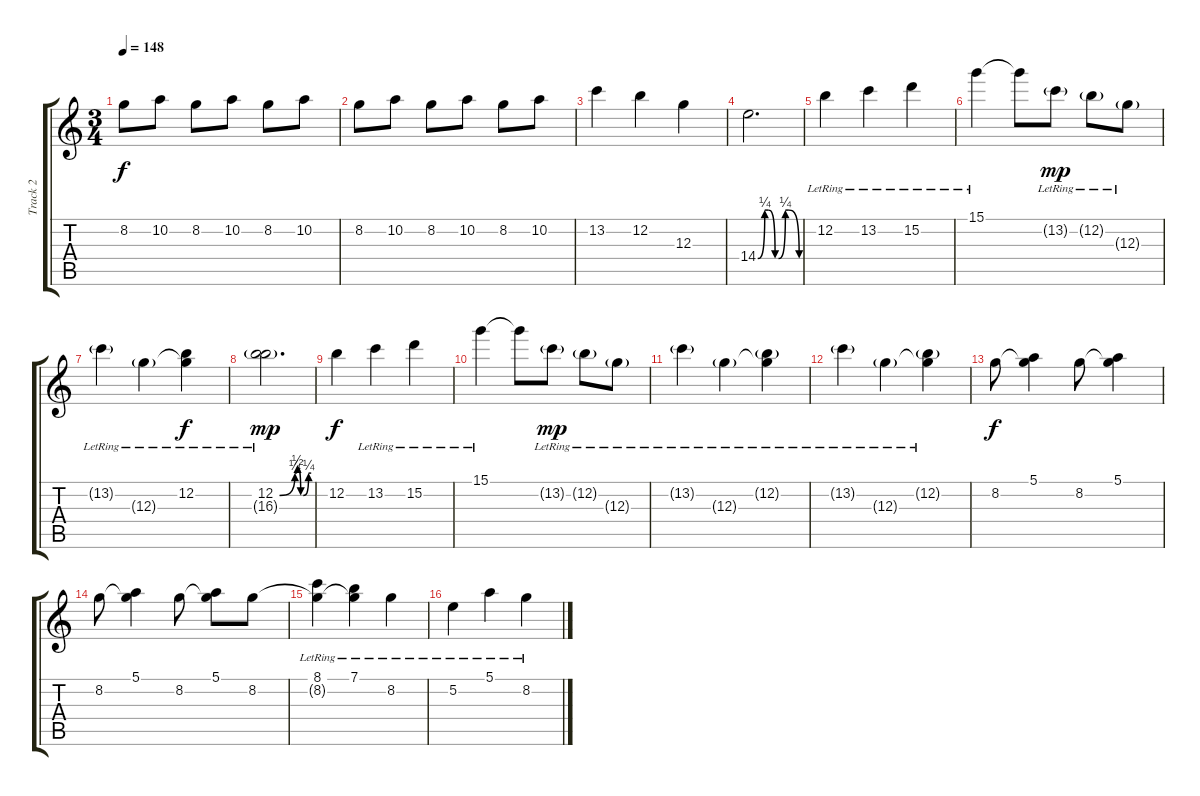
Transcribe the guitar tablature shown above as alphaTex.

\track ("Track 2" "Track 2") {instrument distortionguitar}
\staff {score tabs}
\tuning (E4 B3 G3 D3 A2 E2) {hide}
\ts (3 4)
\tempo 148
\clef g2
\ks c
8.2.8{dy f} 10.2.8 8.2.8 10.2.8 8.2.8 10.2.8 |
8.2.8 10.2.8 8.2.8 10.2.8 8.2.8 10.2.8 |
13.2.4 12.2.4 12.3.4 |
14.4{be (custom 0 0 10 1 15 1 25 0 30 0 40 1 45 1 60 0)}.2{d} |
12.2{lr}.4{instrument distortionguitar} 13.2{lr}.4 15.2{lr}.4 |
15.1{lr}.4 15.1{t}.8 13.2{g lr}.8{dy mp volume 16} 12.2{g lr}.8 12.3{g lr}.8 |
13.2{g lr}.4 12.3{g lr}.4 (12.2{lr} 12.3{t}).4{dy f volume 12} |
(12.2{be (custom 0 0 29 1 34 2 40 0 45 0 55 1 60 1) lr} 16.3{g}).2{d dy mp volume 14} |
12.2.4{dy f volume 10} 13.2{lr}.4{volume 14} 15.2{lr}.4 |
15.1{lr}.4 15.1{t}.8 13.2{g lr}.8{dy mp volume 16} 12.2{g lr}.8 12.3{g lr}.8 |
13.2{g lr}.4 12.3{g lr}.4 (12.2{g lr} 12.3{t}).4 |
13.2{g lr}.4 12.3{g lr}.4 (12.2{g lr} 12.3{t}).4 |
8.2.8{dy f volume 14} (5.1 8.2{t}).4 8.2.8 (5.1 8.2{t}).4 |
8.2.8 (5.1 8.2{t}).4 8.2.8 (5.1 8.2{t}).8 8.2.8 |
(8.1{lr} 8.2{t}).4 (7.1{lr} 8.2{t}).4 8.2{lr}.4 |
5.2{lr}.4 5.1{lr}.4 8.2{lr}.4
